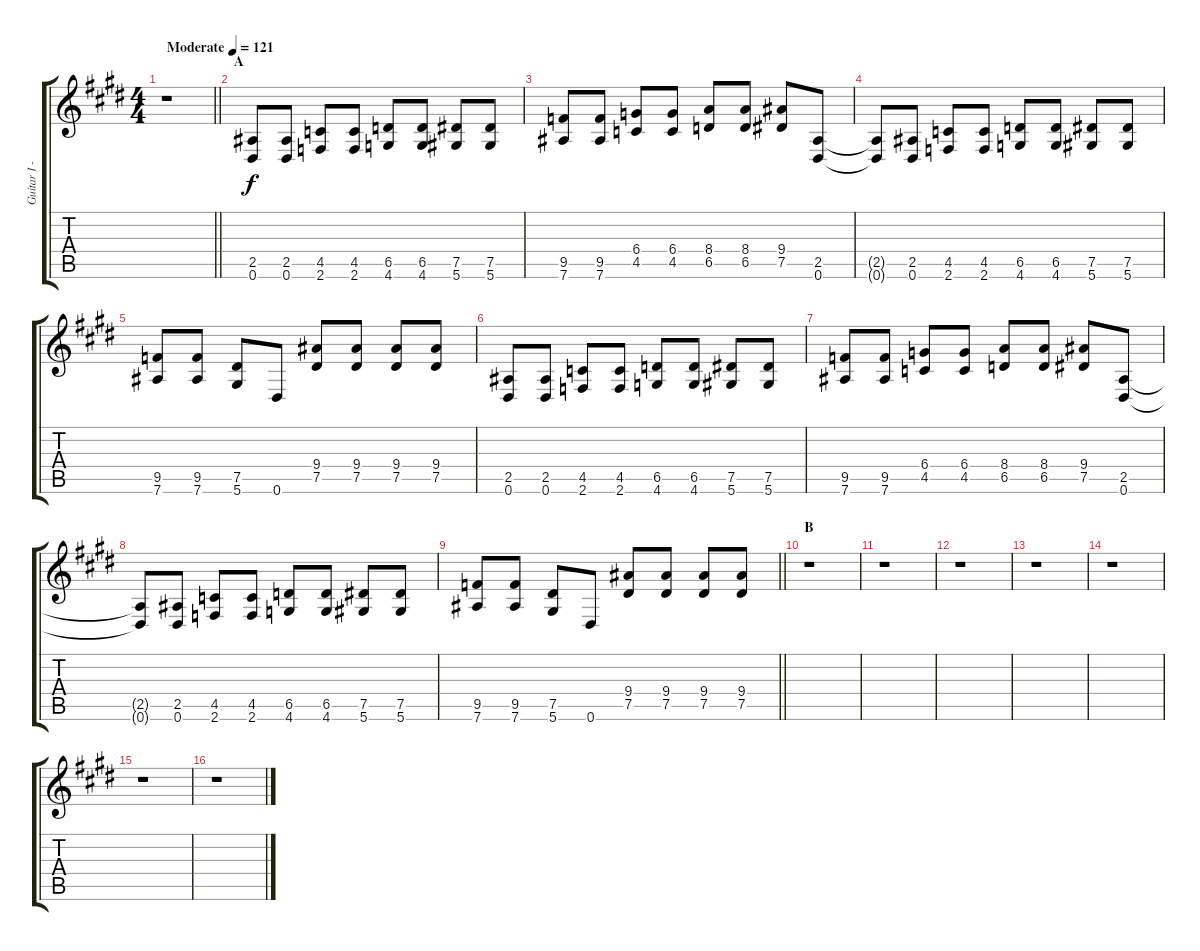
\track ("Guitar I - Gotoh Masafumi" "Guitar I -") {instrument overdrivenguitar}
\staff {score tabs}
\tuning (Eb4 Bb3 Gb3 Db3 Ab2 Eb2) {hide}
\ts (4 4)
\tempo (121 "Moderate")
\clef g2
\barLineRight lightlight
\ks e
r.1{dy f instrument overdrivenguitar} |
\section ("" "A")
(2.5 0.6).8 (2.5 0.6).8 (4.5 2.6).8 (4.5 2.6).8 (6.5 4.6).8 (6.5 4.6).8 (7.5 5.6).8 (7.5 5.6).8 |
(9.5 7.6).8 (9.5 7.6).8 (6.4 4.5).8 (6.4 4.5).8 (8.4 6.5).8 (8.4 6.5).8 (9.4 7.5).8 (2.5 0.6).8 |
(2.5{t} 0.6{t}).8 (2.5 0.6).8 (4.5 2.6).8 (4.5 2.6).8 (6.5 4.6).8 (6.5 4.6).8 (7.5 5.6).8 (7.5 5.6).8 |
(9.5 7.6).8 (9.5 7.6).8 (7.5 5.6).8 0.6.8 (9.4 7.5).8 (9.4 7.5).8 (9.4 7.5).8 (9.4 7.5).8 |
(2.5 0.6).8 (2.5 0.6).8 (4.5 2.6).8 (4.5 2.6).8 (6.5 4.6).8 (6.5 4.6).8 (7.5 5.6).8 (7.5 5.6).8 |
(9.5 7.6).8 (9.5 7.6).8 (6.4 4.5).8 (6.4 4.5).8 (8.4 6.5).8 (8.4 6.5).8 (9.4 7.5).8 (2.5 0.6).8 |
(2.5{t} 0.6{t}).8 (2.5 0.6).8 (4.5 2.6).8 (4.5 2.6).8 (6.5 4.6).8 (6.5 4.6).8 (7.5 5.6).8 (7.5 5.6).8 |
\barLineRight lightlight
(9.5 7.6).8 (9.5 7.6).8 (7.5 5.6).8 0.6.8 (9.4 7.5).8 (9.4 7.5).8 (9.4 7.5).8 (9.4 7.5).8 |
\section ("" "B")
r.1 |
r.1 |
r.1 |
r.1 |
r.1 |
r.1 |
r.1
